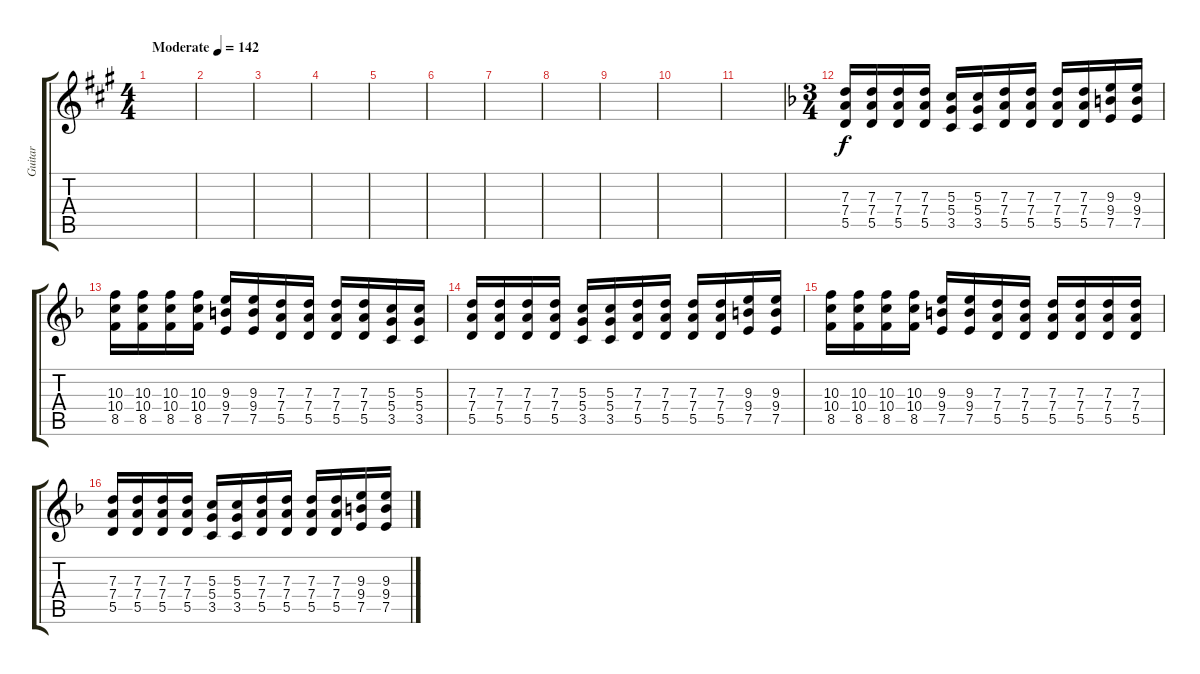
\track ("Guitar" "Guitar") {instrument distortionguitar}
\staff {score tabs}
\tuning (E4 B3 G3 D3 A2 E2) {hide}
\ts (4 4)
\tempo (142 "Moderate")
\clef g2
\ks f#minor
|
|
|
|
|
|
|
|
|
|
|
\ts (3 4)
\ks dminor
(7.3 7.4 5.5).16 (7.3 7.4 5.5).16 (7.3 7.4 5.5).16 (7.3 7.4 5.5).16 (5.3 5.4 3.5).16 (5.3 5.4 3.5).16 (7.3 7.4 5.5).16 (7.3 7.4 5.5).16 (7.3 7.4 5.5).16 (7.3 7.4 5.5).16 (9.3 9.4 7.5).16 (9.3 9.4 7.5).16 |
(10.3 10.4 8.5).16 (10.3 10.4 8.5).16 (10.3 10.4 8.5).16 (10.3 10.4 8.5).16 (9.3 9.4 7.5).16 (9.3 9.4 7.5).16 (7.3 7.4 5.5).16 (7.3 7.4 5.5).16 (7.3 7.4 5.5).16 (7.3 7.4 5.5).16 (5.3 5.4 3.5).16 (5.3 5.4 3.5).16 |
(7.3 7.4 5.5).16 (7.3 7.4 5.5).16 (7.3 7.4 5.5).16 (7.3 7.4 5.5).16 (5.3 5.4 3.5).16 (5.3 5.4 3.5).16 (7.3 7.4 5.5).16 (7.3 7.4 5.5).16 (7.3 7.4 5.5).16 (7.3 7.4 5.5).16 (9.3 9.4 7.5).16 (9.3 9.4 7.5).16 |
(10.3 10.4 8.5).16 (10.3 10.4 8.5).16 (10.3 10.4 8.5).16 (10.3 10.4 8.5).16 (9.3 9.4 7.5).16 (9.3 9.4 7.5).16 (7.3 7.4 5.5).16 (7.3 7.4 5.5).16 (7.3 7.4 5.5).16 (7.3 7.4 5.5).16 (7.3 7.4 5.5).16 (7.3 7.4 5.5).16 |
(7.3 7.4 5.5).16 (7.3 7.4 5.5).16 (7.3 7.4 5.5).16 (7.3 7.4 5.5).16 (5.3 5.4 3.5).16 (5.3 5.4 3.5).16 (7.3 7.4 5.5).16 (7.3 7.4 5.5).16 (7.3 7.4 5.5).16 (7.3 7.4 5.5).16 (9.3 9.4 7.5).16 (9.3 9.4 7.5).16
